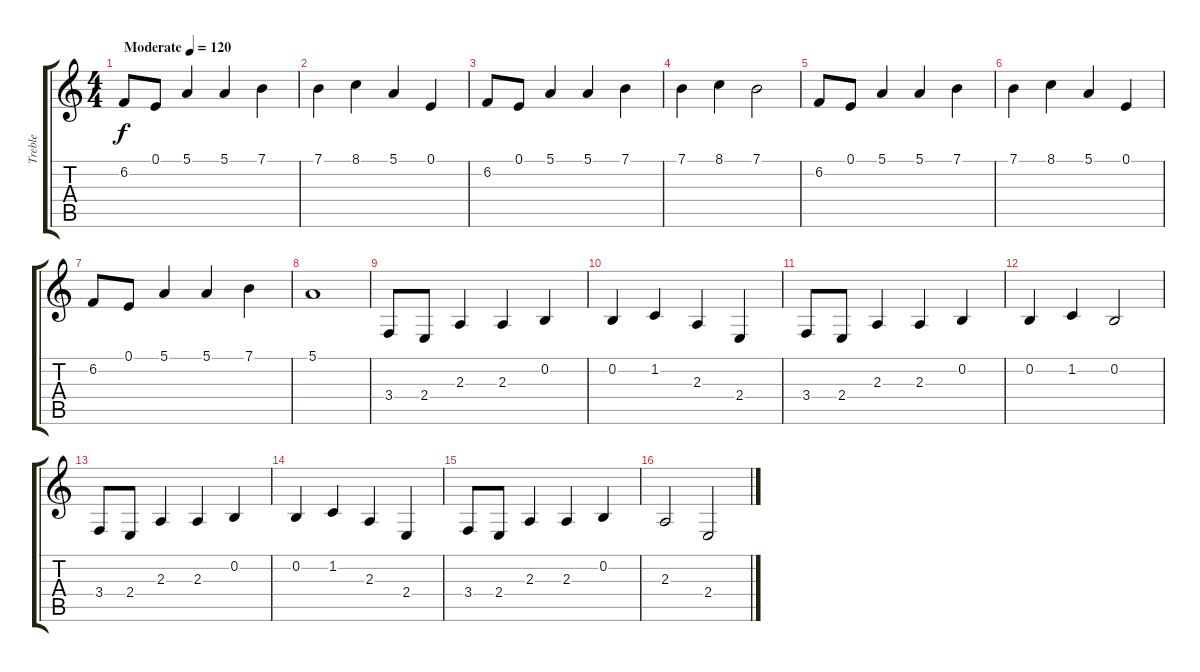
\track ("Treble" "Treble") {instrument acousticgrandpiano}
\staff {score tabs}
\tuning (E4 B3 G3 D3 A2 E2) {hide}
\ts (4 4)
\tempo (120 "Moderate")
\clef g2
\ks c
6.2.8{dy f instrument acousticgrandpiano} 0.1.8 5.1.4 5.1.4 7.1.4 |
7.1.4 8.1.4 5.1.4 0.1.4 |
6.2.8 0.1.8 5.1.4 5.1.4 7.1.4 |
7.1.4 8.1.4 7.1.2 |
6.2.8 0.1.8 5.1.4 5.1.4 7.1.4 |
7.1.4 8.1.4 5.1.4 0.1.4 |
6.2.8 0.1.8 5.1.4 5.1.4 7.1.4 |
5.1.1 |
3.4.8 2.4.8 2.3.4 2.3.4 0.2.4 |
0.2.4 1.2.4 2.3.4 2.4.4 |
3.4.8 2.4.8 2.3.4 2.3.4 0.2.4 |
0.2.4 1.2.4 0.2.2 |
3.4.8 2.4.8 2.3.4 2.3.4 0.2.4 |
0.2.4 1.2.4 2.3.4 2.4.4 |
3.4.8 2.4.8 2.3.4 2.3.4 0.2.4 |
2.3.2 2.4.2
